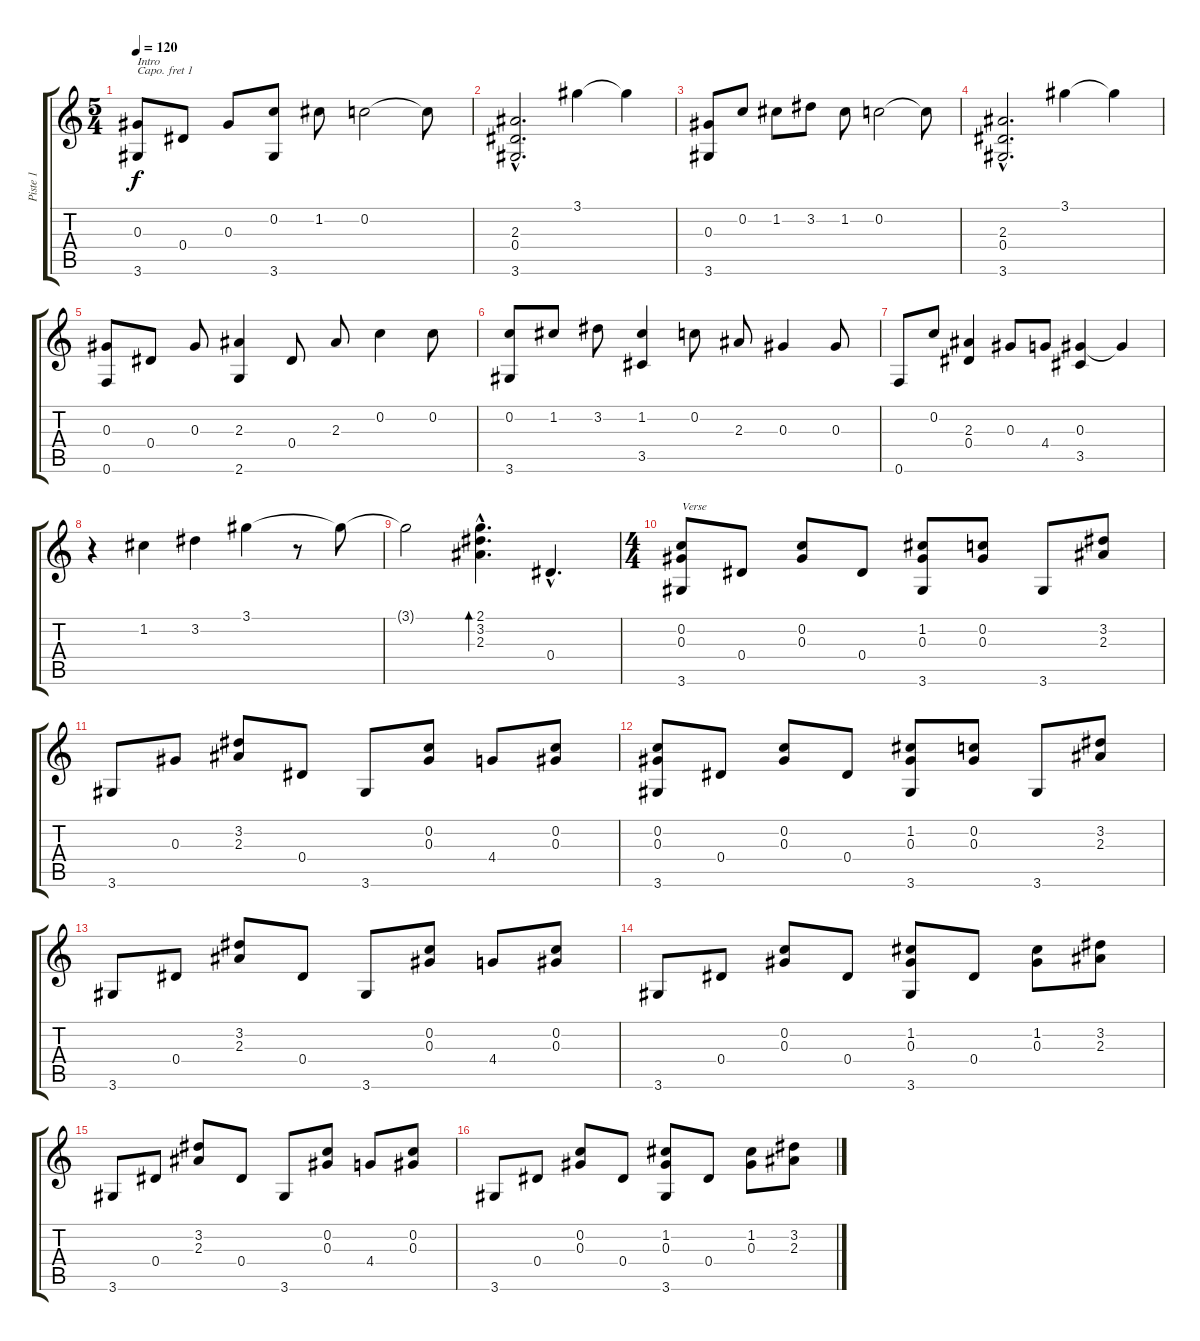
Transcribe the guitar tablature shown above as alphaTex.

\track ("Piste 1" "Piste 1") {instrument acousticguitarsteel}
\staff {score tabs}
\capo 1
\tuning (E4 B3 G3 D3 A2 E2) {hide}
\ts (5 4)
\tempo 120
\clef g2
\ks c
(0.3 3.6).8{txt "Intro" dy f instrument acousticguitarsteel} 0.4.8 0.3.8 (0.2 3.6).8 1.2.8 0.2.2 0.2{t}.8 |
(2.3{hac} 0.4{hac} 3.6{hac}).2{d} 3.1.4 3.1{t}.4 |
(0.3 3.6).8 0.2.8 1.2.8 3.2.8 1.2.8 0.2.2 0.2{t}.8 |
(2.3{hac} 0.4{hac} 3.6{hac}).2{d} 3.1.4 3.1{t}.4 |
(0.3 0.6).8 0.4.8 0.3.8 (2.3 2.6).4 0.4.8 2.3.8 0.2.4 0.2.8 |
(0.2 3.6).8 1.2.8 3.2.8 (1.2 3.5).4 0.2.8 2.3.8 0.3.4 0.3.8 |
0.6.8 0.2.8 (2.3 0.4).4 0.3.8 4.4.8 (0.3 3.5).4 0.3{t}.4 |
r.4 1.2.4 3.2.4 3.1.4 r.8 3.1{t}.8 |
3.1{t}.2 (2.1{hac} 3.2{hac} 2.3{hac}).4{d bd 60} 0.4{hac}.4{d} |
\ts (4 4)
(0.2 0.3 3.6).8{txt "Verse"} 0.4.8 (0.2 0.3).8 0.4.8 (1.2 0.3 3.6).8 (0.2 0.3).8 3.6.8 (3.2 2.3).8 |
3.6.8 0.3.8 (3.2 2.3).8 0.4.8 3.6.8 (0.2 0.3).8 4.4.8 (0.2 0.3).8 |
(0.2 0.3 3.6).8 0.4.8 (0.2 0.3).8 0.4.8 (1.2 0.3 3.6).8 (0.2 0.3).8 3.6.8 (3.2 2.3).8 |
3.6.8 0.4.8 (3.2 2.3).8 0.4.8 3.6.8 (0.2 0.3).8 4.4.8 (0.2 0.3).8 |
3.6.8 0.4.8 (0.2 0.3).8 0.4.8 (1.2 0.3 3.6).8 0.4.8 (1.2 0.3).8 (3.2 2.3).8 |
3.6.8 0.4.8 (3.2 2.3).8 0.4.8 3.6.8 (0.2 0.3).8 4.4.8 (0.2 0.3).8 |
3.6.8 0.4.8 (0.2 0.3).8 0.4.8 (1.2 0.3 3.6).8 0.4.8 (1.2 0.3).8 (3.2 2.3).8
